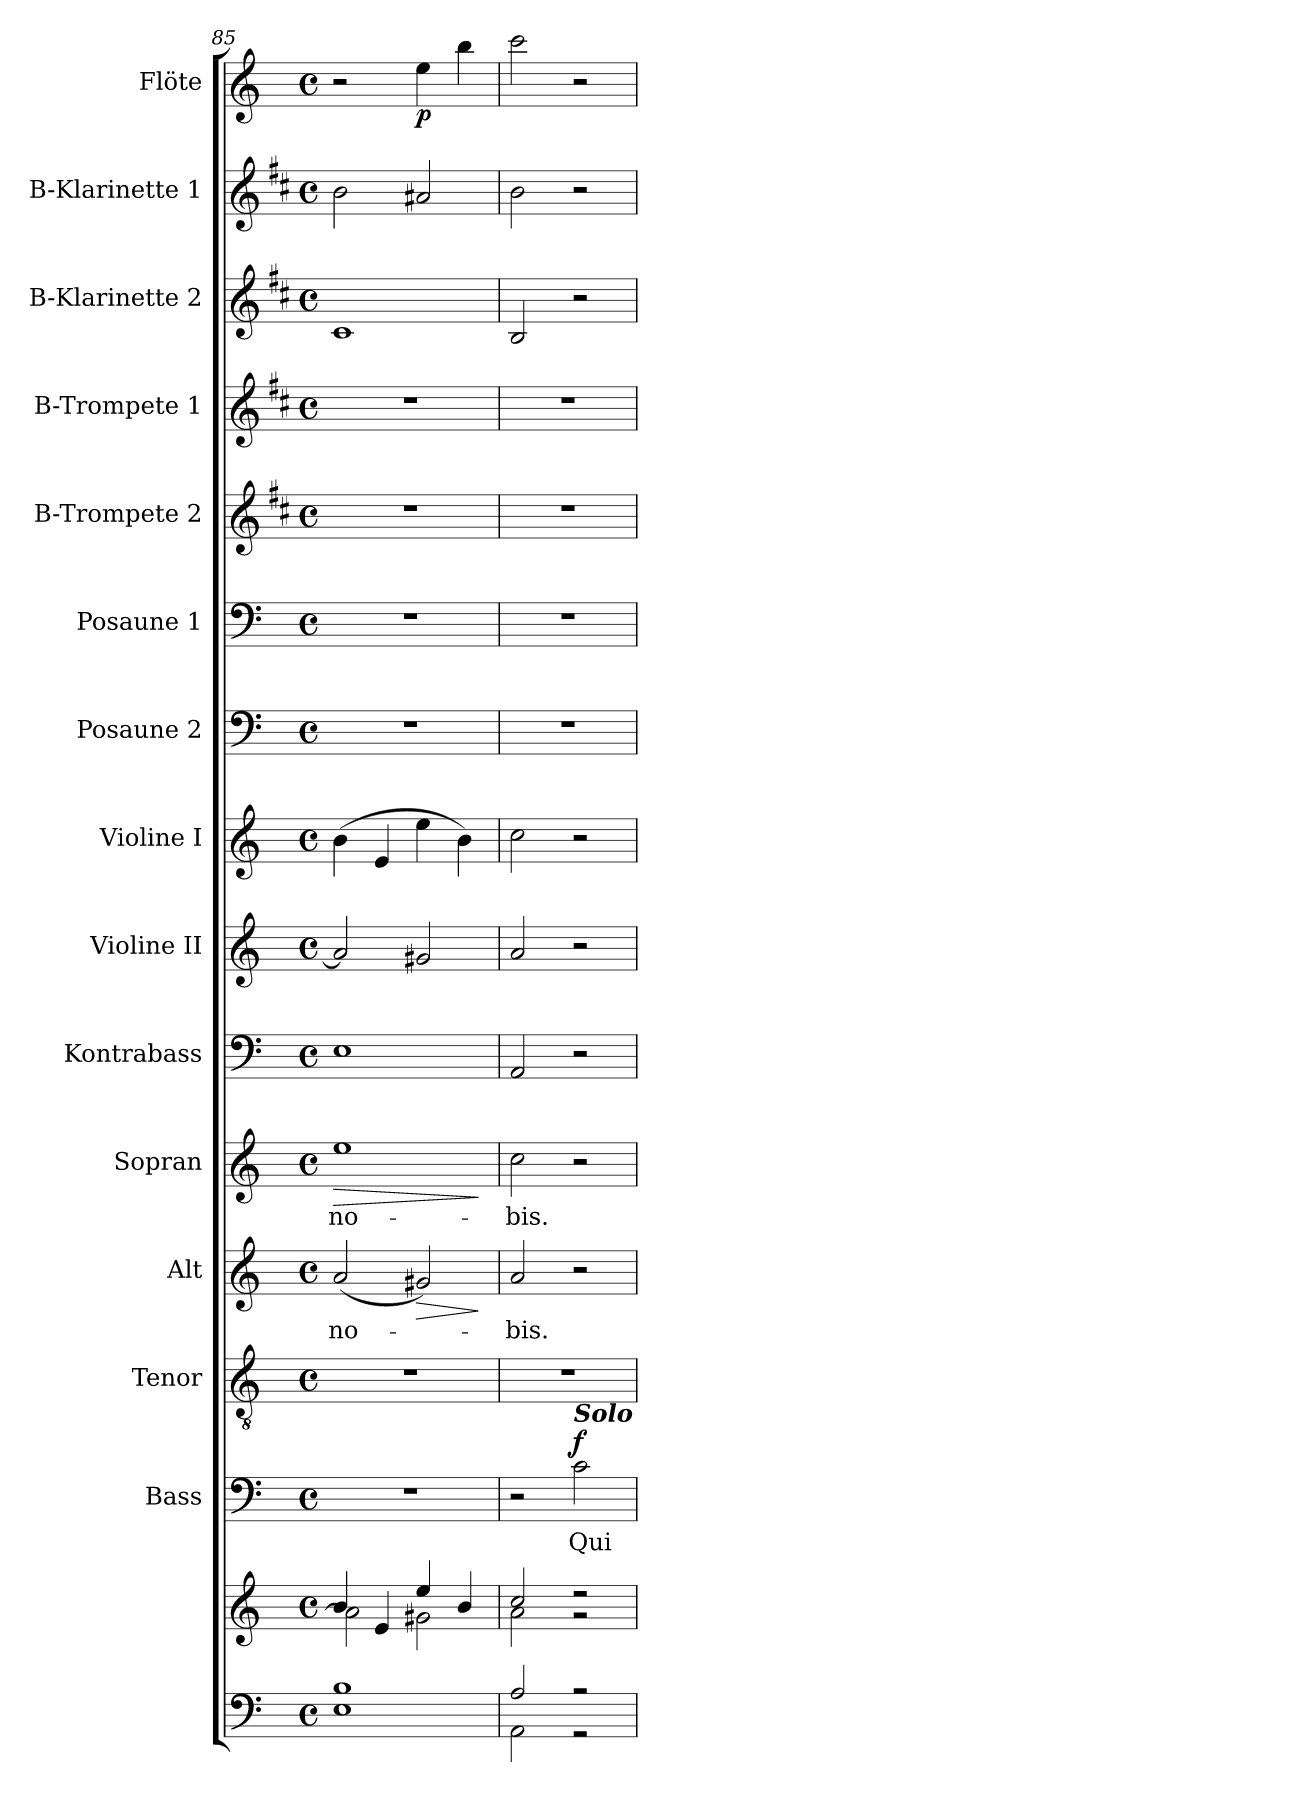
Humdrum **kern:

**kern	**kern	**kern	**text	**dynam	**kern	**kern	**text	**dynam	**kern	**text	**dynam	**kern	**kern	**kern	**kern	**kern	**kern	**kern	**kern	**kern	**kern	**dynam
*part15	*part15	*part14	*part14	*part14	*part13	*part12	*part12	*part12	*part11	*part11	*part11	*part10	*part9	*part8	*part7	*part6	*part5	*part4	*part3	*part2	*part1	*part1
*staff16	*staff15	*staff14	*staff14	*staff14	*staff13	*staff12	*staff12	*staff12	*staff11	*staff11	*staff11	*staff10	*staff9	*staff8	*staff7	*staff6	*staff5	*staff4	*staff3	*staff2	*staff1	*staff1
*	*	*I"Bass	*	*	*I"Tenor	*I"Alt	*	*	*I"Sopran	*	*	*I"Kontrabass	*I"Violine II	*I"Violine I	*I"Posaune 2	*I"Posaune 1	*I"B-Trompete 2	*I"B-Trompete 1	*I"B-Klarinette 2	*I"B-Klarinette 1	*I"Flöte	*
*	*	*I'B.	*	*	*I'T.	*I'A.	*	*	*I'S.	*	*	*I'Kb.	*I'Vl. II	*I'Vl. I	*I'Pos. 2	*I'Pos. 1	*I'B Trp. 2	*I'B Trp. 1	*I'B Kl. 2	*I'B Kl. 1	*I'Fl.	*
*clefF4	*clefG2	*clefF4	*	*	*clefGv2	*clefG2	*	*	*clefG2	*	*	*clefF4	*clefG2	*clefG2	*clefF4	*clefF4	*clefG2	*clefG2	*clefG2	*clefG2	*clefG2	*
*	*	*	*	*	*	*	*	*	*	*	*	*ITrd7c12	*	*	*	*	*ITrd1c2	*ITrd1c2	*ITrd1c2	*ITrd1c2	*	*
*k[]	*k[]	*k[]	*	*	*k[]	*k[]	*	*	*k[]	*	*	*k[]	*k[]	*k[]	*k[]	*k[]	*k[]	*k[]	*k[]	*k[]	*k[]	*
*C:	*C:	*C:	*	*	*C:	*C:	*	*	*C:	*	*	*C:	*C:	*C:	*C:	*C:	*C:	*C:	*C:	*C:	*C:	*
*M4/4	*M4/4	*M4/4	*	*	*M4/4	*M4/4	*	*	*M4/4	*	*	*M4/4	*M4/4	*M4/4	*M4/4	*M4/4	*M4/4	*M4/4	*M4/4	*M4/4	*M4/4	*
*met(c)	*met(c)	*met(c)	*	*	*met(c)	*met(c)	*	*	*met(c)	*	*	*met(c)	*met(c)	*met(c)	*met(c)	*met(c)	*met(c)	*met(c)	*met(c)	*met(c)	*met(c)	*
=85	=85	=85	=85	=85	=85	=85	=85	=85	=85	=85	=85	=85	=85	=85	=85	=85	=85	=85	=85	=85	=85	=85
*^	*^	*	*	*	*	*	*	*	*	*	*	*	*	*	*	*	*	*	*	*	*	*
!	!	!	!	!	!	!	!	!	!LO:LY:b	!	!	!LO:LY:b	!LO:HP:b	!	!	!	!	!	!	!	!	!	!	!
1B	1E	4b/	2a\]	1r	.	.	1r	(<2a/	no-	.	1ee	no-	>	1EE	2a/]	(>4b\	1r	1r	1r	1r	1B	2a\	2r	.
.	.	4e/	.	.	.	.	.	.	.	.	.	.	.	.	.	4e/	.	.	.	.	.	.	.	.
!	!	!	!	!	!	!	!	!	!	!LO:HP:b	!	!	!	!	!	!	!	!	!	!	!	!	!	!LO:DY:b
.	.	4ee/	2g#X\	.	.	.	.	2g#X/)	.	>	.	.	.	.	2g#X/	4ee\	.	.	.	.	.	2g#X/	4ee\	p
.	.	4b/	.	.	.	.	.	.	.	.	.	.	.	.	.	4b\)	.	.	.	.	.	.	4bb\	.
*v	*v	*	*	*	*	*	*	*	*	*	*	*	*	*	*	*	*	*	*	*	*	*	*	*
*	*v	*v	*	*	*	*	*	*	*	*	*	*	*	*	*	*	*	*	*	*	*	*	*
.	.	.	.	.	.	.	.	]	.	.	]	.	.	.	.	.	.	.	.	.	.	.
=86	=86	=86	=86	=86	=86	=86	=86	=86	=86	=86	=86	=86	=86	=86	=86	=86	=86	=86	=86	=86	=86	=86
*^	*^	*	*	*	*	*	*	*	*	*	*	*	*	*	*	*	*	*	*	*	*	*
!	!	!	!	!	!	!	!	!	!LO:LY:b	!	!	!LO:LY:b	!	!	!	!	!	!	!	!	!	!	!	!
2A/	2AA\	2cc/	2a\	2r	.	.	1r	2a/	-bis.	.	2cc\	-bis.	.	2AAA/	2a/	2cc\	1r	1r	1r	1r	2A/	2a\	2ccc\	.
!	!	!	!	!LO:TX:a:Bi:t=Solo	!	!	!	!	!	!	!	!	!	!	!	!	!	!	!	!	!	!	!	!
!	!	!	!	!	!LO:LY:b	!LO:DY:a	!	!	!	!	!	!	!	!	!	!	!	!	!	!	!	!	!	!
2r	2r	2r	2r	2c\	Qui	f	.	2r	.	.	2r	.	.	2r	2r	2r	.	.	.	.	2r	2r	2r	.
*v	*v	*	*	*	*	*	*	*	*	*	*	*	*	*	*	*	*	*	*	*	*	*	*	*
*	*v	*v	*	*	*	*	*	*	*	*	*	*	*	*	*	*	*	*	*	*	*	*	*
=	=	=	=	=	=	=	=	=	=	=	=	=	=	=	=	=	=	=	=	=	=	=
*-	*-	*-	*-	*-	*-	*-	*-	*-	*-	*-	*-	*-	*-	*-	*-	*-	*-	*-	*-	*-	*-	*-
